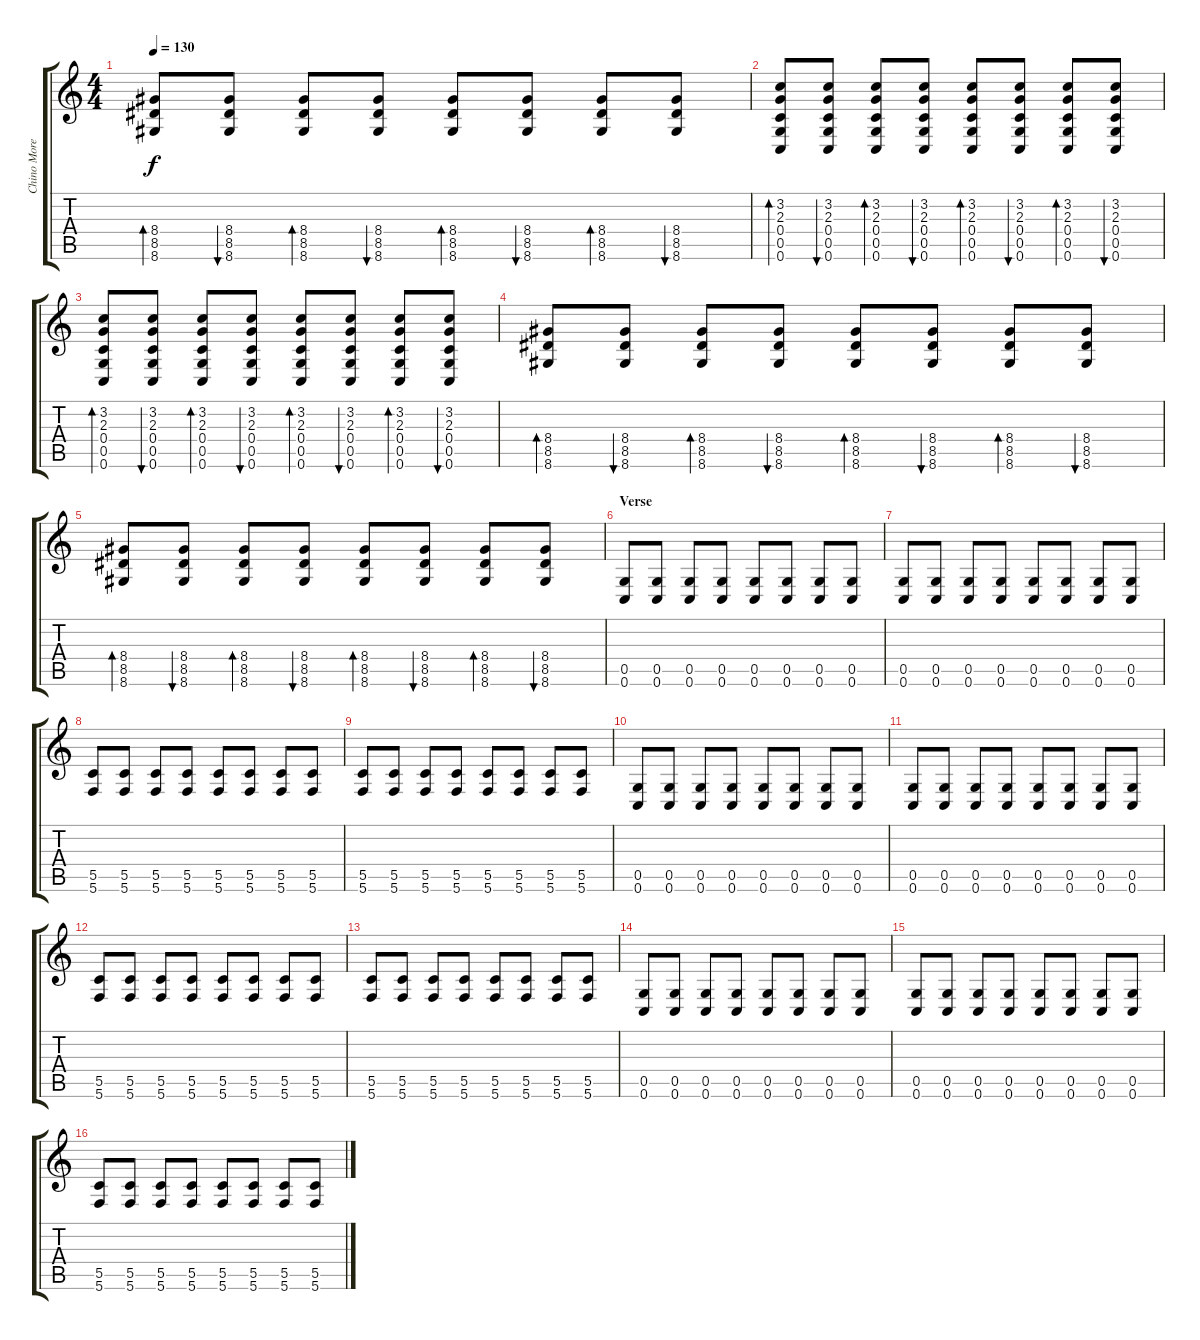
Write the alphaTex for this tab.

\track ("Chino Moreno" "Chino More") {instrument acousticguitarsteel}
\staff {score tabs}
\tuning (D4 A3 F3 C3 G2 C2) {hide}
\ts (4 4)
\tempo 130
\clef g2
\ks c
(8.4 8.5 8.6).8{bd 60 dy f} (8.4 8.5 8.6).8{bu 60} (8.4 8.5 8.6).8{bd 60} (8.4 8.5 8.6).8{bu 60} (8.4 8.5 8.6).8{bd 60} (8.4 8.5 8.6).8{bu 60} (8.4 8.5 8.6).8{bd 60} (8.4 8.5 8.6).8{bu 60} |
(3.2 2.3 0.4 0.5 0.6).8{bd 60} (3.2 2.3 0.4 0.5 0.6).8{bu 60} (3.2 2.3 0.4 0.5 0.6).8{bd 60} (3.2 2.3 0.4 0.5 0.6).8{bu 60} (3.2 2.3 0.4 0.5 0.6).8{bd 60} (3.2 2.3 0.4 0.5 0.6).8{bu 60} (3.2 2.3 0.4 0.5 0.6).8{bd 60} (3.2 2.3 0.4 0.5 0.6).8{bu 60} |
(3.2 2.3 0.4 0.5 0.6).8{bd 60} (3.2 2.3 0.4 0.5 0.6).8{bu 60} (3.2 2.3 0.4 0.5 0.6).8{bd 60} (3.2 2.3 0.4 0.5 0.6).8{bu 60} (3.2 2.3 0.4 0.5 0.6).8{bd 60} (3.2 2.3 0.4 0.5 0.6).8{bu 60} (3.2 2.3 0.4 0.5 0.6).8{bd 60} (3.2 2.3 0.4 0.5 0.6).8{bu 60} |
(8.4 8.5 8.6).8{bd 60} (8.4 8.5 8.6).8{bu 60} (8.4 8.5 8.6).8{bd 60} (8.4 8.5 8.6).8{bu 60} (8.4 8.5 8.6).8{bd 60} (8.4 8.5 8.6).8{bu 60} (8.4 8.5 8.6).8{bd 60} (8.4 8.5 8.6).8{bu 60} |
(8.4 8.5 8.6).8{bd 60} (8.4 8.5 8.6).8{bu 60} (8.4 8.5 8.6).8{bd 60} (8.4 8.5 8.6).8{bu 60} (8.4 8.5 8.6).8{bd 60} (8.4 8.5 8.6).8{bu 60} (8.4 8.5 8.6).8{bd 60} (8.4 8.5 8.6).8{bu 60} |
\section ("" "Verse")
(0.5 0.6).8 (0.5 0.6).8 (0.5 0.6).8 (0.5 0.6).8 (0.5 0.6).8 (0.5 0.6).8 (0.5 0.6).8 (0.5 0.6).8 |
(0.5 0.6).8 (0.5 0.6).8 (0.5 0.6).8 (0.5 0.6).8 (0.5 0.6).8 (0.5 0.6).8 (0.5 0.6).8 (0.5 0.6).8 |
(5.5 5.6).8 (5.5 5.6).8 (5.5 5.6).8 (5.5 5.6).8 (5.5 5.6).8 (5.5 5.6).8 (5.5 5.6).8 (5.5 5.6).8 |
(5.5 5.6).8 (5.5 5.6).8 (5.5 5.6).8 (5.5 5.6).8 (5.5 5.6).8 (5.5 5.6).8 (5.5 5.6).8 (5.5 5.6).8 |
(0.5 0.6).8 (0.5 0.6).8 (0.5 0.6).8 (0.5 0.6).8 (0.5 0.6).8 (0.5 0.6).8 (0.5 0.6).8 (0.5 0.6).8 |
(0.5 0.6).8 (0.5 0.6).8 (0.5 0.6).8 (0.5 0.6).8 (0.5 0.6).8 (0.5 0.6).8 (0.5 0.6).8 (0.5 0.6).8 |
(5.5 5.6).8 (5.5 5.6).8 (5.5 5.6).8 (5.5 5.6).8 (5.5 5.6).8 (5.5 5.6).8 (5.5 5.6).8 (5.5 5.6).8 |
(5.5 5.6).8 (5.5 5.6).8 (5.5 5.6).8 (5.5 5.6).8 (5.5 5.6).8 (5.5 5.6).8 (5.5 5.6).8 (5.5 5.6).8 |
(0.5 0.6).8 (0.5 0.6).8 (0.5 0.6).8 (0.5 0.6).8 (0.5 0.6).8 (0.5 0.6).8 (0.5 0.6).8 (0.5 0.6).8 |
(0.5 0.6).8 (0.5 0.6).8 (0.5 0.6).8 (0.5 0.6).8 (0.5 0.6).8 (0.5 0.6).8 (0.5 0.6).8 (0.5 0.6).8 |
(5.5 5.6).8 (5.5 5.6).8 (5.5 5.6).8 (5.5 5.6).8 (5.5 5.6).8 (5.5 5.6).8 (5.5 5.6).8 (5.5 5.6).8
